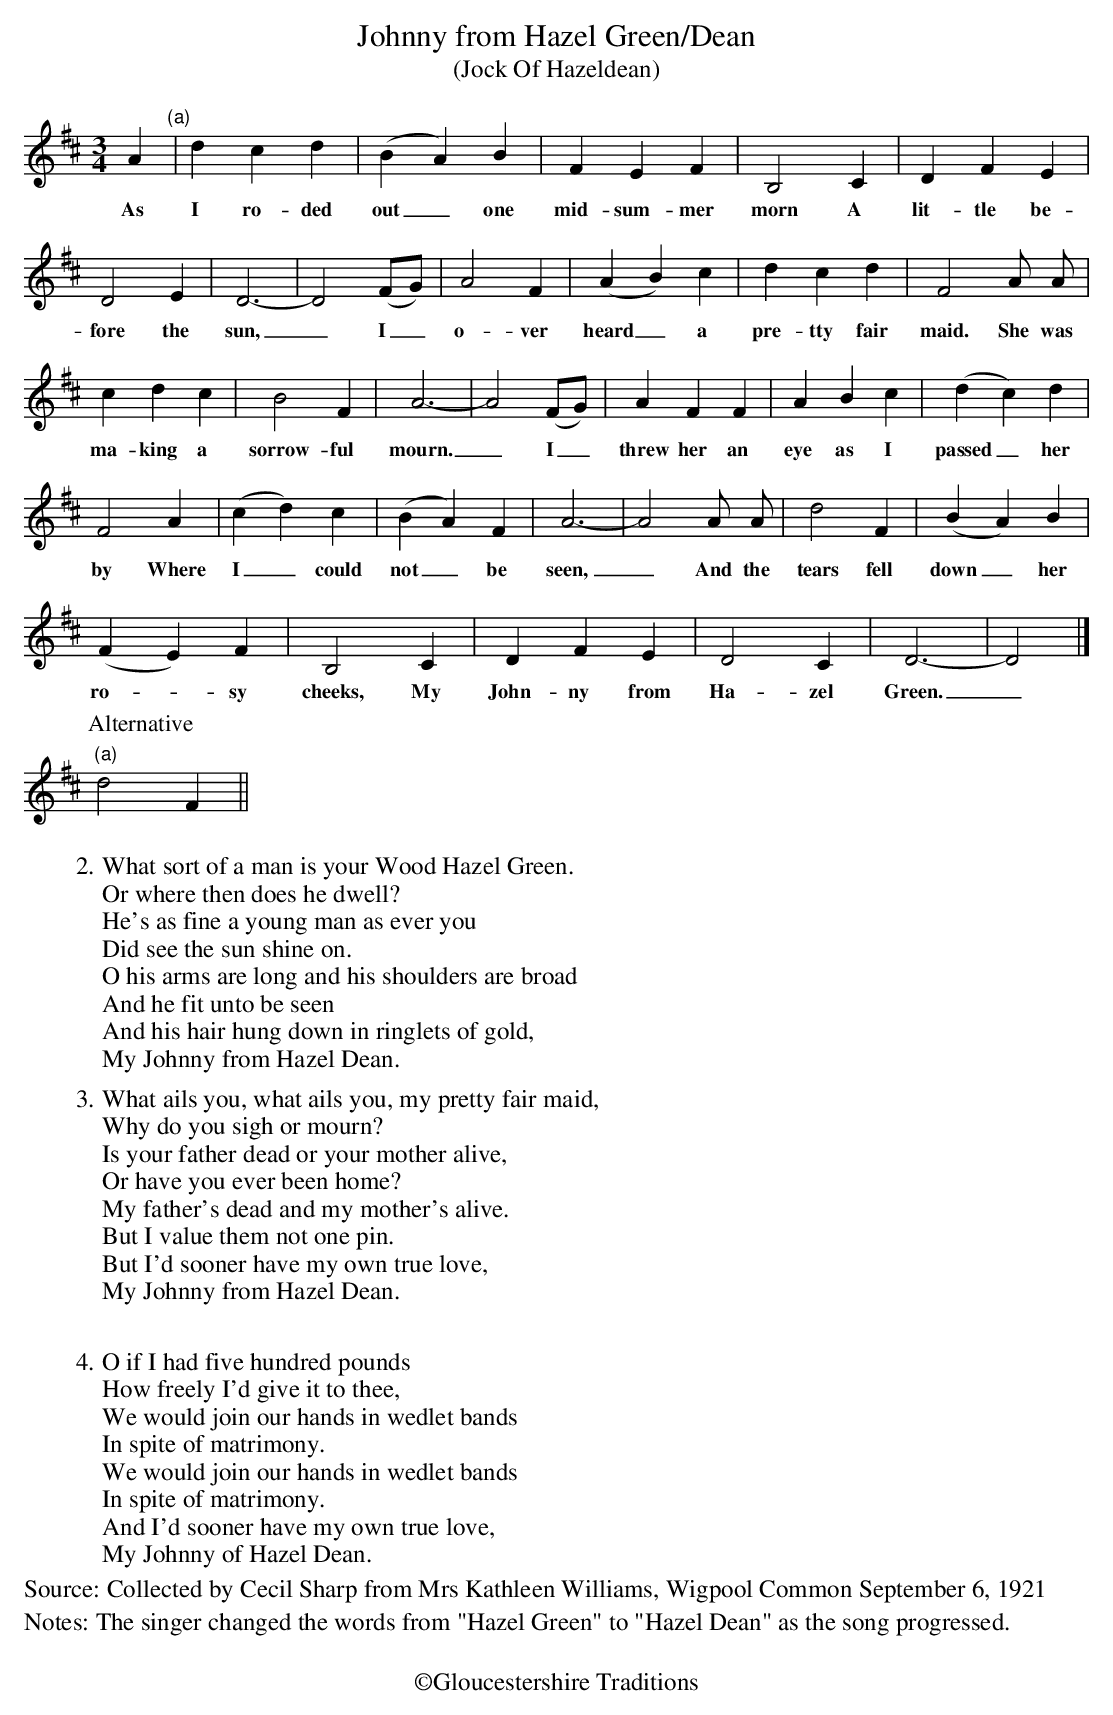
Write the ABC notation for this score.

X:1
T:Johnny from Hazel Green/Dean
T:(Jock Of Hazeldean)
M:3/4
L:1/4
K:D
A "(a)"|  d c d | (B A) B | F E F | B,2 C | D F E |
w:As I ro-ded out_ one mid-sum-mer morn A lit-tle be-
D2 E | D3- | D2 (F/G/) | A2 F | (A B) c | d c d | F2 A/ A/ |
w:fore the sun,_ I_ o-ver heard_ a pre-tty fair maid. She was
c d c | B2 F | A3- | A2 (F/G/) | A F F | A B c | (d c) d |
w:ma-king a sorrow-ful mourn._ I_ threw her an eye as I passed_ her
F2 A | (c d) c | (B A) F | A3- | A2 A/ A/ | d2 F | (B A) B |
w:by Where I_ could not_ be seen,_ And the tears fell down_ her
(F E) F | B,2 C | D F E | D2 C | D3- | D2 |]
w:ro-*sy cheeks, My John-ny from Ha-zel Green._
P:Alternative
"(a)"d2 F ||
W:2. What sort of a man is your Wood Hazel Green.
W:Or where then does he dwell?
W:He's as fine a young man as ever you
W:Did see the sun shine on.
W:O his arms are long and his shoulders are broad
W:And he fit unto be seen
W:And his hair hung down in ringlets of gold,
W:My Johnny from Hazel Dean.
%%vskip 8
W:3. What ails you, what ails you, my pretty fair maid,
W:Why do you sigh or mourn?
W:Is your father dead or your mother alive,
W:Or have you ever been home?
W:My father's dead and my mother's alive.
W:But I value them not one pin.
W:But I'd sooner have my own true love,
W:My Johnny from Hazel Dean.
%%vskip 8
W:4. O if I had five hundred pounds
W:How freely I'd give it to thee,
W:We would join our hands in wedlet bands
W:In spite of matrimony.
W:We would join our hands in wedlet bands
W:In spite of matrimony.
W:And I'd sooner have my own true love,
W:My Johnny of Hazel Dean.
